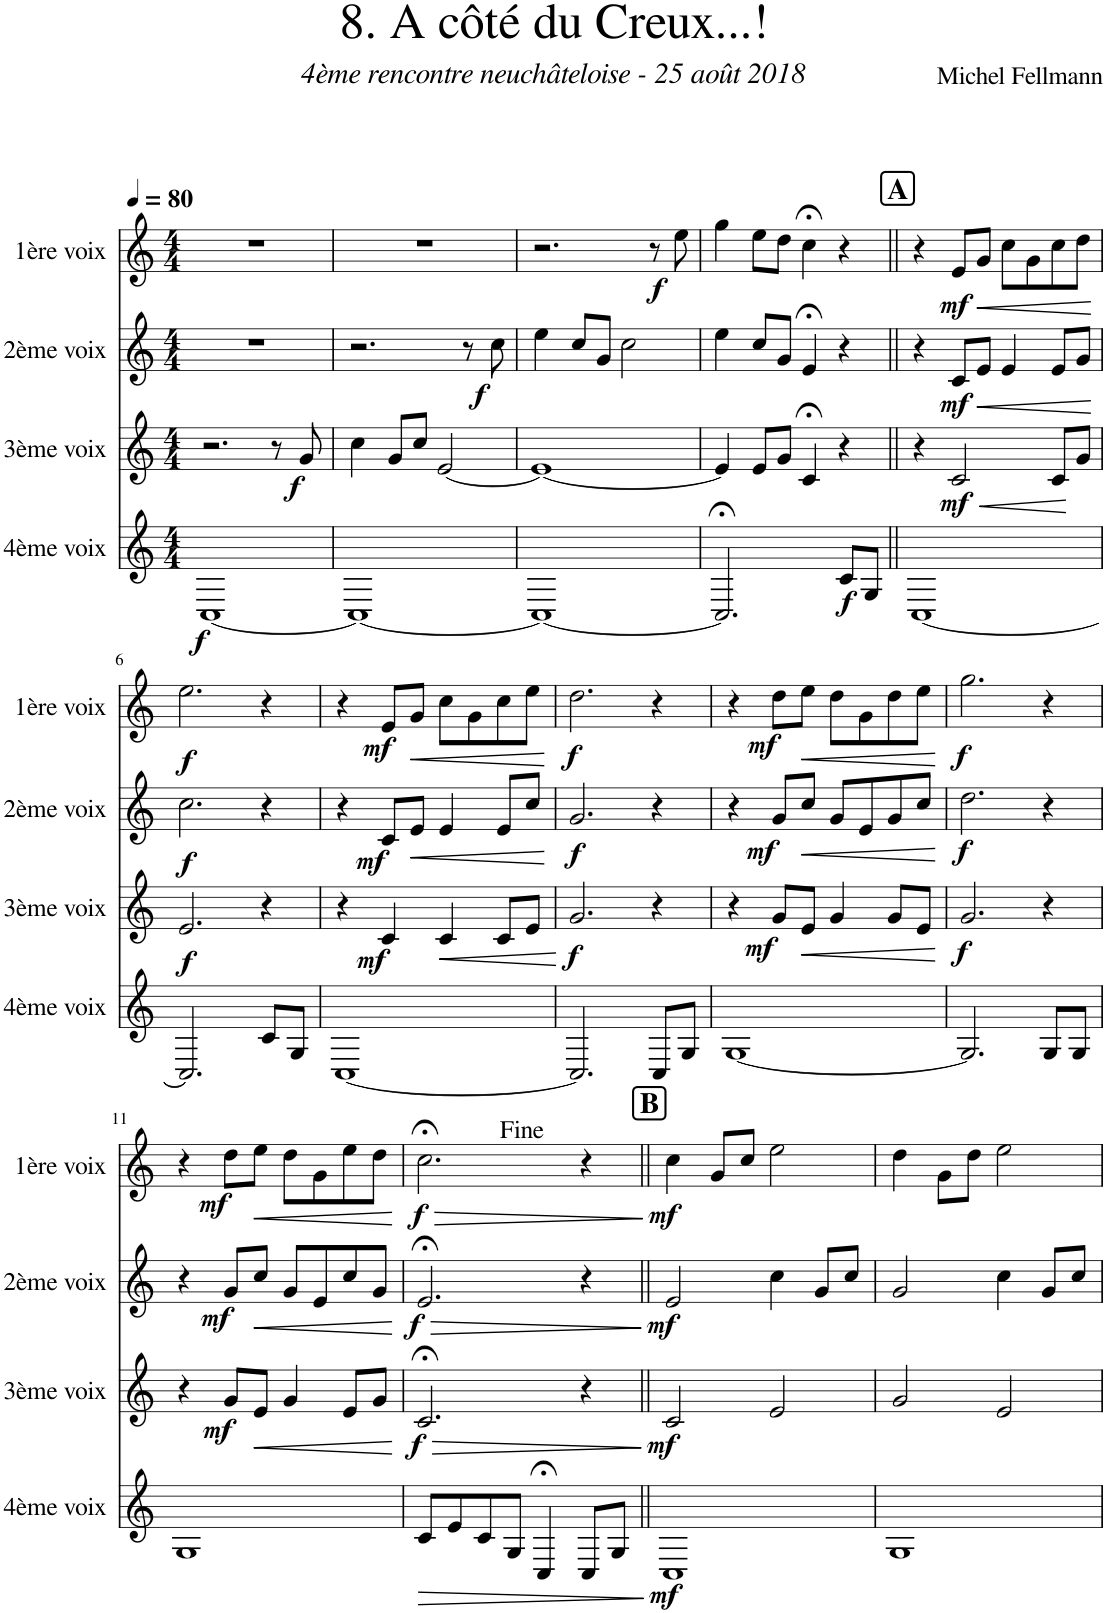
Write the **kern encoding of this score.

**kern	**dynam	**kern	**dynam	**kern	**dynam	**kern	**dynam
*part4	*part4	*part3	*part3	*part2	*part2	*part1	*part1
*staff4	*staff4	*staff3	*staff3	*staff2	*staff2	*staff1	*staff1
*I"4ème voix	*	*I"3ème voix	*	*I"2ème voix	*	*I"1ère voix	*
*I'4ème voix	*	*I'3ème voix	*	*I'2ème voix	*	*I'1ère voix	*
*clefG2	*	*clefG2	*	*clefG2	*	*clefG2	*
*Trd4c7	*	*Trd4c7	*	*Trd4c7	*	*Trd4c7	*
*k[]	*	*k[]	*	*k[]	*	*k[]	*
*M4/4	*	*M4/4	*	*M4/4	*	*M4/4	*
*MM80	*	*MM80	*	*MM80	*	*MM80	*
=1	=1	=1	=1	=1	=1	=1	=1
!	!LO:DY:b	!	!	!	!	!	!
[1C	f	2.r	.	1r	.	1r	.
.	.	8r	.	.	.	.	.
!	!	!	!LO:DY:b	!	!	!	!
.	.	8g/	f	.	.	.	.
=2	=2	=2	=2	=2	=2	=2	=2
1C_	.	4cc\	.	2.r	.	1r	.
.	.	8g/L	.	.	.	.	.
.	.	8cc/J	.	.	.	.	.
.	.	[2e/	.	.	.	.	.
!	!	!	!	!	!LO:DY:b	!	!
.	.	.	.	8r	f	.	.
.	.	.	.	8cc\	.	.	.
=3	=3	=3	=3	=3	=3	=3	=3
1C_	.	1e_	.	4ee\	.	2.r	.
.	.	.	.	8cc/L	.	.	.
.	.	.	.	8g/J	.	.	.
.	.	.	.	2cc\	.	.	.
!	!	!	!	!	!	!	!LO:DY:b
.	.	.	.	.	.	8r	f
.	.	.	.	.	.	8ee\	.
=4	=4	=4	=4	=4	=4	=4	=4
2.C;</]	.	4e/]	.	4ee\	.	4gg\	.
.	.	8e/L	.	8cc/L	.	8ee\L	.
.	.	8g/J	.	8g/J	.	8dd\J	.
.	.	4c;</	.	4e;</	.	4cc;<\	.
!	!LO:DY:b	!	!	!	!	!	!
8c/L	f	4r	.	4r	.	4r	.
8G/J	.	.	.	.	.	.	.
!!LO:REH:place=s1:a:B:cj:fs=14:t=A
=5||	=5||	=5||	=5||	=5||	=5||	=5||	=5||
[1C	.	4r	.	4r	.	4r	.
!	!	!	!LO:HP:b	!	!	!	!
!	!	!	!LO:DY:n=1:b	!	!LO:DY:b	!	!LO:DY:b
.	.	2c/	< mf	8c/L	mf	8e/L	mf
!	!	!	!	!	!LO:HP:b	!	!LO:HP:b
.	.	.	.	8e/J	<	8g/J	<
.	.	.	.	4e/	.	8cc\L	.
.	.	.	.	.	.	8g\	.
.	.	8c/L	.	8e/L	.	8cc\	.
.	.	8g/J	.	8g/J	.	8dd\J	.
.	.	.	[	.	[	.	[
!!LO:LB:g=z
=6	=6	=6	=6	=6	=6	=6	=6
!	!	!	!LO:DY:b	!	!LO:DY:b	!	!LO:DY:b
2.C/]	.	2.e/	f	2.cc\	f	2.ee\	f
8c/L	.	4r	.	4r	.	4r	.
8G/J	.	.	.	.	.	.	.
=7	=7	=7	=7	=7	=7	=7	=7
[1C	.	4r	.	4r	.	4r	.
!	!	!	!LO:DY:b	!	!LO:DY:b	!	!LO:DY:b
.	.	4c/	mf	8c/L	mf	8e/L	mf
!	!	!	!	!	!LO:HP:b	!	!LO:HP:b
.	.	.	.	8e/J	<	8g/J	<
!	!	!	!LO:HP:b	!	!	!	!
.	.	4c/	<	4e/	.	8cc\L	.
.	.	.	.	.	.	8g\	.
.	.	8c/L	.	8e/L	.	8cc\	.
.	.	8e/J	.	8cc/J	.	8ee\J	.
.	.	.	[	.	[	.	[
=8	=8	=8	=8	=8	=8	=8	=8
!	!	!	!LO:DY:b	!	!LO:DY:b	!	!LO:DY:b
2.C/]	.	2.g/	f	2.g/	f	2.dd\	f
8C/L	.	4r	.	4r	.	4r	.
8G/J	.	.	.	.	.	.	.
=9	=9	=9	=9	=9	=9	=9	=9
[1G	.	4r	.	4r	.	4r	.
!	!	!	!LO:DY:b	!	!LO:DY:b	!	!LO:DY:b
.	.	8g/L	mf	8g/L	mf	8dd\L	mf
!	!	!	!LO:HP:b	!	!LO:HP:b	!	!LO:HP:b
.	.	8e/J	<	8cc/J	<	8ee\J	<
.	.	4g/	.	8g/L	.	8dd\L	.
.	.	.	.	8e/	.	8g\	.
.	.	8g/L	.	8g/	.	8dd\	.
.	.	8e/J	.	8cc/J	.	8ee\J	.
.	.	.	[	.	[	.	[
=10	=10	=10	=10	=10	=10	=10	=10
!	!	!	!LO:DY:b	!	!LO:DY:b	!	!LO:DY:b
2.G/]	.	2.g/	f	2.dd\	f	2.gg\	f
8G/L	.	4r	.	4r	.	4r	.
8G/J	.	.	.	.	.	.	.
!!LO:LB:g=z
=11	=11	=11	=11	=11	=11	=11	=11
1G	.	4r	.	4r	.	4r	.
!	!	!	!LO:DY:b	!	!LO:DY:b	!	!LO:DY:b
.	.	8g/L	mf	8g/L	mf	8dd\L	mf
!	!	!	!LO:HP:b	!	!LO:HP:b	!	!LO:HP:b
.	.	8e/J	<	8cc/J	<	8ee\J	<
.	.	4g/	.	8g/L	.	8dd\L	.
.	.	.	.	8e/	.	8g\	.
.	.	8e/L	.	8cc/	.	8ee\	.
.	.	8g/J	.	8g/J	.	8dd\J	.
.	.	.	[	.	[	.	[
=12	=12	=12	=12	=12	=12	=12	=12
!	!LO:HP:b	!	!LO:HP:b	!	!LO:HP:b	!	!LO:HP:b
!	!	!	!LO:DY:n=1:b	!	!LO:DY:n=1:b	!	!LO:DY:n=1:b
8c/L	>	2.c;</	> f	2.e;</	> f	2.cc;<\	> f
8e/	.	.	.	.	.	.	.
8c/	.	.	.	.	.	.	.
8G/J	.	.	.	.	.	.	.
4C;</	.	.	.	.	.	.	.
8C/L	.	4r	.	4r	.	4r	.
8G/J	.	.	.	.	.	.	.
.	]	.	]	.	]	.	]
!!LO:REH:place=s1:a:B:cj:fs=14:t=B
=13||	=13||	=13||	=13||	=13||	=13||	=13||	=13||
!	!LO:DY:b	!	!LO:DY:b	!	!LO:DY:b	!	!LO:DY:b
1C	mf	2c/	mf	2e/	mf	4cc\	mf
.	.	.	.	.	.	8g/L	.
.	.	.	.	.	.	8cc/J	.
.	.	2e/	.	4cc\	.	2ee\	.
.	.	.	.	8g/L	.	.	.
.	.	.	.	8cc/J	.	.	.
=14	=14	=14	=14	=14	=14	=14	=14
1G	.	2g/	.	2g/	.	4dd\	.
.	.	.	.	.	.	8g\L	.
.	.	.	.	.	.	8dd\J	.
.	.	2e/	.	4cc\	.	2ee\	.
.	.	.	.	8g/L	.	.	.
.	.	.	.	8cc/J	.	.	.
=	=	=	=	=	=	=	=
*-	*-	*-	*-	*-	*-	*-	*-
